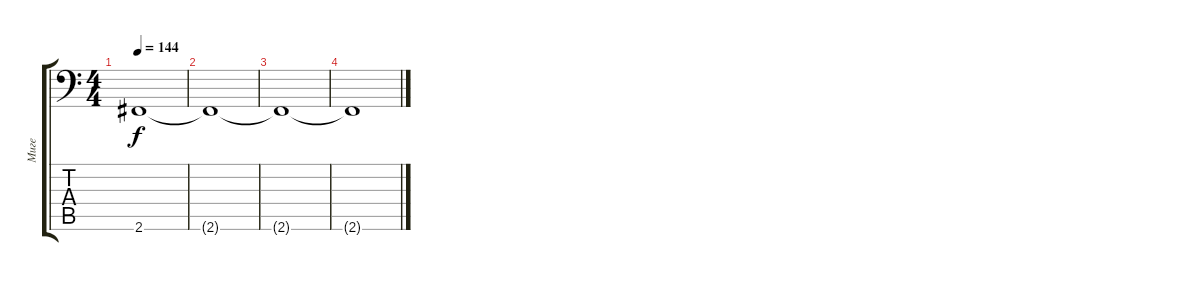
\track ("Миге" "Миге") {instrument electricbassfinger}
\staff {score tabs}
\tuning (E3 B2 G2 D2 A1 E1) {hide}
\ts (4 4)
\tempo 144
\clef f4
\ks c
2.6{t}.1{dy f volume 0} |
2.6{t}.1 |
2.6{t}.1 |
2.6{t}.1
